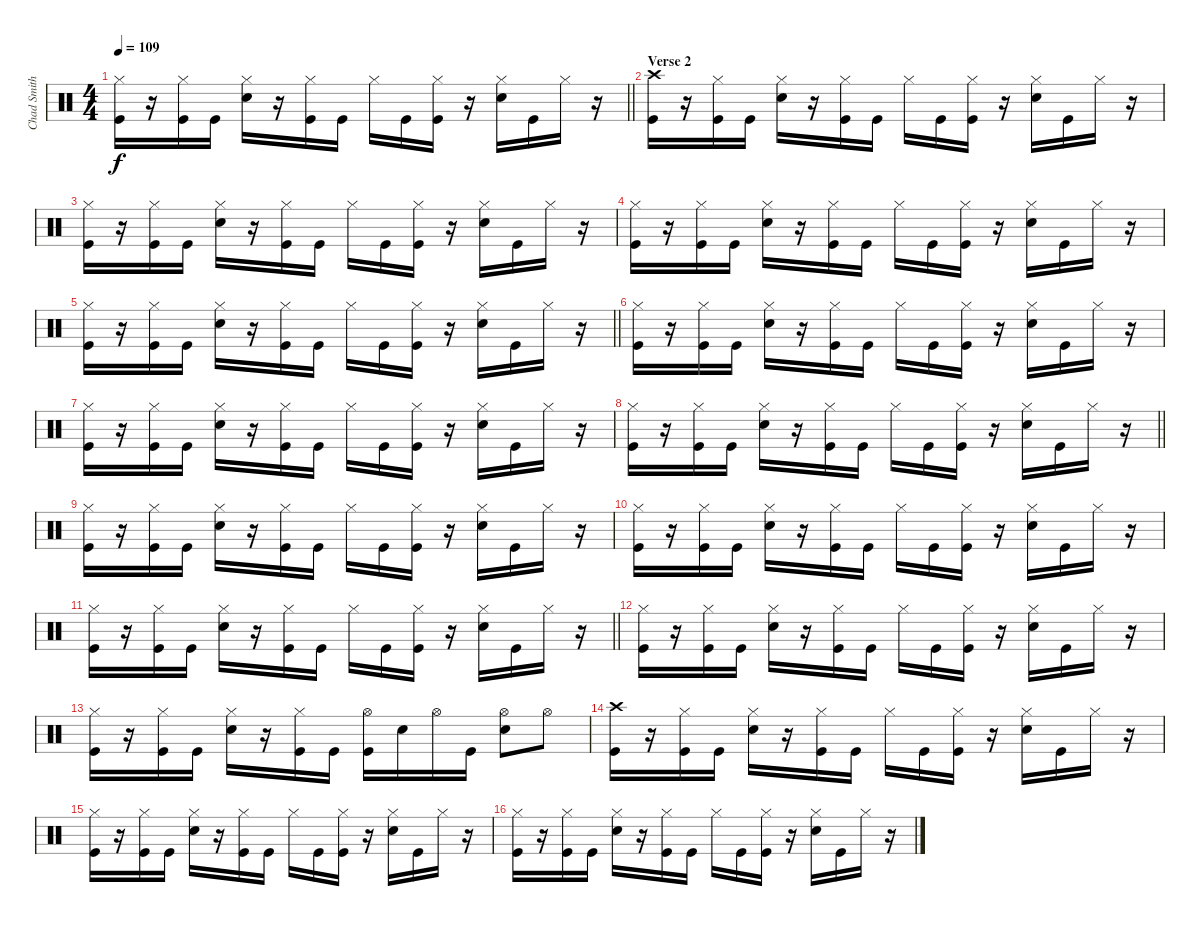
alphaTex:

\track ("Chad Smith" "Chad Smith") {instrument percussion}
\staff {score}
\articulation defaults
\ts (4 4)
\tempo 109
\clef neutral
\barLineRight lightlight
\ks c
("Hi-Hat (closed)" "Kick (hit)").16{dy f} r.16 ("Hi-Hat (closed)" "Kick (hit)").16 "Kick (hit)".16 ("Hi-Hat (closed)" "Snare (hit) 2").16 r.16 ("Hi-Hat (closed)" "Kick (hit)").16 "Kick (hit)".16 "Hi-Hat (closed)".16 "Kick (hit)".16 ("Hi-Hat (closed)" "Kick (hit)").16 r.16 ("Hi-Hat (closed)" "Snare (hit) 2").16 "Kick (hit)".16 "Hi-Hat (closed)".16 r.16 |
\section ("" "Verse 2")
("Crash high (hit)" "Kick (hit)").16 r.16 ("Hi-Hat (closed)" "Kick (hit)").16 "Kick (hit)".16 ("Hi-Hat (closed)" "Snare (hit) 2").16 r.16 ("Hi-Hat (closed)" "Kick (hit)").16 "Kick (hit)".16 "Hi-Hat (closed)".16 "Kick (hit)".16 ("Hi-Hat (closed)" "Kick (hit)").16 r.16 ("Hi-Hat (closed)" "Snare (hit) 2").16 "Kick (hit)".16 "Hi-Hat (closed)".16 r.16 |
("Hi-Hat (closed)" "Kick (hit)").16 r.16 ("Hi-Hat (closed)" "Kick (hit)").16 "Kick (hit)".16 ("Hi-Hat (closed)" "Snare (hit) 2").16 r.16 ("Hi-Hat (closed)" "Kick (hit)").16 "Kick (hit)".16 "Hi-Hat (closed)".16 "Kick (hit)".16 ("Hi-Hat (closed)" "Kick (hit)").16 r.16 ("Hi-Hat (closed)" "Snare (hit) 2").16 "Kick (hit)".16 "Hi-Hat (closed)".16 r.16 |
("Hi-Hat (closed)" "Kick (hit)").16 r.16 ("Hi-Hat (closed)" "Kick (hit)").16 "Kick (hit)".16 ("Hi-Hat (closed)" "Snare (hit) 2").16 r.16 ("Hi-Hat (closed)" "Kick (hit)").16 "Kick (hit)".16 "Hi-Hat (closed)".16 "Kick (hit)".16 ("Hi-Hat (closed)" "Kick (hit)").16 r.16 ("Hi-Hat (closed)" "Snare (hit) 2").16 "Kick (hit)".16 "Hi-Hat (closed)".16 r.16 |
\barLineRight lightlight
("Hi-Hat (closed)" "Kick (hit)").16 r.16 ("Hi-Hat (closed)" "Kick (hit)").16 "Kick (hit)".16 ("Hi-Hat (closed)" "Snare (hit) 2").16 r.16 ("Hi-Hat (closed)" "Kick (hit)").16 "Kick (hit)".16 "Hi-Hat (closed)".16 "Kick (hit)".16 ("Hi-Hat (closed)" "Kick (hit)").16 r.16 ("Hi-Hat (closed)" "Snare (hit) 2").16 "Kick (hit)".16 "Hi-Hat (closed)".16 r.16 |
("Hi-Hat (closed)" "Kick (hit)").16 r.16 ("Hi-Hat (closed)" "Kick (hit)").16 "Kick (hit)".16 ("Hi-Hat (closed)" "Snare (hit) 2").16 r.16 ("Hi-Hat (closed)" "Kick (hit)").16 "Kick (hit)".16 "Hi-Hat (closed)".16 "Kick (hit)".16 ("Hi-Hat (closed)" "Kick (hit)").16 r.16 ("Hi-Hat (closed)" "Snare (hit) 2").16 "Kick (hit)".16 "Hi-Hat (closed)".16 r.16 |
("Hi-Hat (closed)" "Kick (hit)").16 r.16 ("Hi-Hat (closed)" "Kick (hit)").16 "Kick (hit)".16 ("Hi-Hat (closed)" "Snare (hit) 2").16 r.16 ("Hi-Hat (closed)" "Kick (hit)").16 "Kick (hit)".16 "Hi-Hat (closed)".16 "Kick (hit)".16 ("Hi-Hat (closed)" "Kick (hit)").16 r.16 ("Hi-Hat (closed)" "Snare (hit) 2").16 "Kick (hit)".16 "Hi-Hat (closed)".16 r.16 |
\barLineRight lightlight
("Hi-Hat (closed)" "Kick (hit)").16 r.16 ("Hi-Hat (closed)" "Kick (hit)").16 "Kick (hit)".16 ("Hi-Hat (closed)" "Snare (hit) 2").16 r.16 ("Hi-Hat (closed)" "Kick (hit)").16 "Kick (hit)".16 "Hi-Hat (closed)".16 "Kick (hit)".16 ("Hi-Hat (closed)" "Kick (hit)").16 r.16 ("Hi-Hat (closed)" "Snare (hit) 2").16 "Kick (hit)".16 "Hi-Hat (closed)".16 r.16 |
("Hi-Hat (closed)" "Kick (hit)").16 r.16 ("Hi-Hat (closed)" "Kick (hit)").16 "Kick (hit)".16 ("Hi-Hat (closed)" "Snare (hit) 2").16 r.16 ("Hi-Hat (closed)" "Kick (hit)").16 "Kick (hit)".16 "Hi-Hat (closed)".16 "Kick (hit)".16 ("Hi-Hat (closed)" "Kick (hit)").16 r.16 ("Hi-Hat (closed)" "Snare (hit) 2").16 "Kick (hit)".16 "Hi-Hat (closed)".16 r.16 |
("Hi-Hat (closed)" "Kick (hit)").16 r.16 ("Hi-Hat (closed)" "Kick (hit)").16 "Kick (hit)".16 ("Hi-Hat (closed)" "Snare (hit) 2").16 r.16 ("Hi-Hat (closed)" "Kick (hit)").16 "Kick (hit)".16 "Hi-Hat (closed)".16 "Kick (hit)".16 ("Hi-Hat (closed)" "Kick (hit)").16 r.16 ("Hi-Hat (closed)" "Snare (hit) 2").16 "Kick (hit)".16 "Hi-Hat (closed)".16 r.16 |
\barLineRight lightlight
("Hi-Hat (closed)" "Kick (hit)").16 r.16 ("Hi-Hat (closed)" "Kick (hit)").16 "Kick (hit)".16 ("Hi-Hat (closed)" "Snare (hit) 2").16 r.16 ("Hi-Hat (closed)" "Kick (hit)").16 "Kick (hit)".16 "Hi-Hat (closed)".16 "Kick (hit)".16 ("Hi-Hat (closed)" "Kick (hit)").16 r.16 ("Hi-Hat (closed)" "Snare (hit) 2").16 "Kick (hit)".16 "Hi-Hat (closed)".16 r.16 |
("Hi-Hat (closed)" "Kick (hit)").16 r.16 ("Hi-Hat (closed)" "Kick (hit)").16 "Kick (hit)".16 ("Hi-Hat (closed)" "Snare (hit) 2").16 r.16 ("Hi-Hat (closed)" "Kick (hit)").16 "Kick (hit)".16 "Hi-Hat (closed)".16 "Kick (hit)".16 ("Hi-Hat (closed)" "Kick (hit)").16 r.16 ("Hi-Hat (closed)" "Snare (hit) 2").16 "Kick (hit)".16 "Hi-Hat (closed)".16 r.16 |
("Hi-Hat (closed)" "Kick (hit)").16 r.16 ("Hi-Hat (closed)" "Kick (hit)").16 "Kick (hit)".16 ("Hi-Hat (closed)" "Snare (hit) 2").16 r.16 ("Hi-Hat (closed)" "Kick (hit)").16 "Kick (hit)".16 ("Hi-Hat (open)" "Kick (hit)").16 "Snare (hit) 2".16 "Hi-Hat (open)".16 "Kick (hit)".16 ("Snare (hit) 2" "Hi-Hat (open)").8 "Hi-Hat (open)".8 |
("Crash high (hit)" "Kick (hit)").16 r.16 ("Hi-Hat (closed)" "Kick (hit)").16 "Kick (hit)".16 ("Hi-Hat (closed)" "Snare (hit) 2").16 r.16 ("Hi-Hat (closed)" "Kick (hit)").16 "Kick (hit)".16 "Hi-Hat (closed)".16 "Kick (hit)".16 ("Hi-Hat (closed)" "Kick (hit)").16 r.16 ("Hi-Hat (closed)" "Snare (hit) 2").16 "Kick (hit)".16 "Hi-Hat (closed)".16 r.16 |
("Hi-Hat (closed)" "Kick (hit)").16 r.16 ("Hi-Hat (closed)" "Kick (hit)").16 "Kick (hit)".16 ("Hi-Hat (closed)" "Snare (hit) 2").16 r.16 ("Hi-Hat (closed)" "Kick (hit)").16 "Kick (hit)".16 "Hi-Hat (closed)".16 "Kick (hit)".16 ("Hi-Hat (closed)" "Kick (hit)").16 r.16 ("Hi-Hat (closed)" "Snare (hit) 2").16 "Kick (hit)".16 "Hi-Hat (closed)".16 r.16 |
("Hi-Hat (closed)" "Kick (hit)").16 r.16 ("Hi-Hat (closed)" "Kick (hit)").16 "Kick (hit)".16 ("Hi-Hat (closed)" "Snare (hit) 2").16 r.16 ("Hi-Hat (closed)" "Kick (hit)").16 "Kick (hit)".16 "Hi-Hat (closed)".16 "Kick (hit)".16 ("Hi-Hat (closed)" "Kick (hit)").16 r.16 ("Hi-Hat (closed)" "Snare (hit) 2").16 "Kick (hit)".16 "Hi-Hat (closed)".16 r.16
